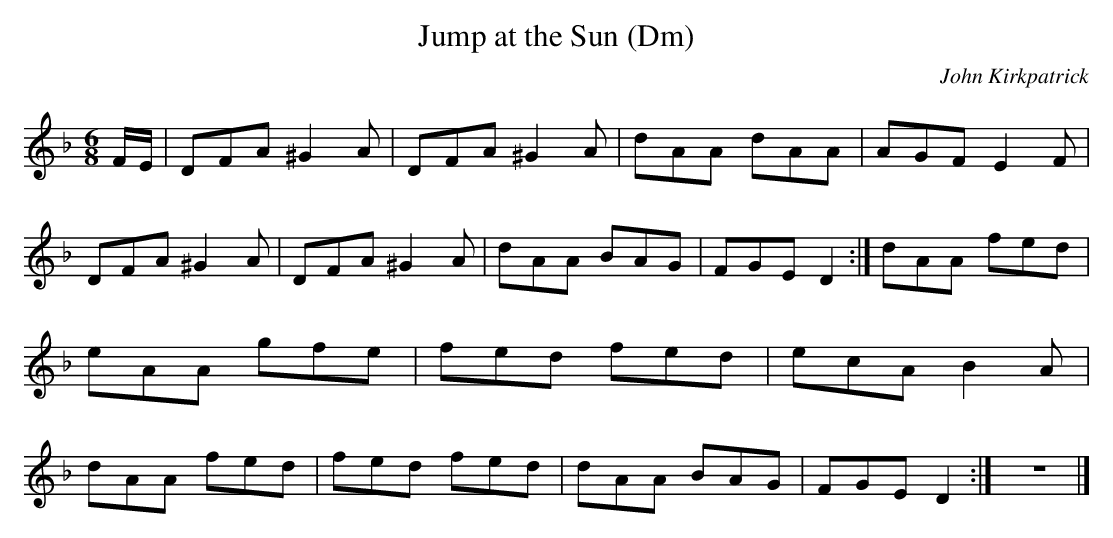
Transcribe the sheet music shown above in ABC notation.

X:1
T:Jump at the Sun (Dm)
C:John Kirkpatrick
M:6/8
L:1/8
K:Dm
F/E/ |DFA ^G2 A |DFA ^G2 A |dAA dAA |AGF E2 F |DFA ^G2 A |DFA ^G2 A |dAA BAG |FGE D2 :|dAA fed |eAA gfe |fed fed |ecA B2 A |dAA fed |fed fed |dAA BAG |FGE D2 :|z6 |]
